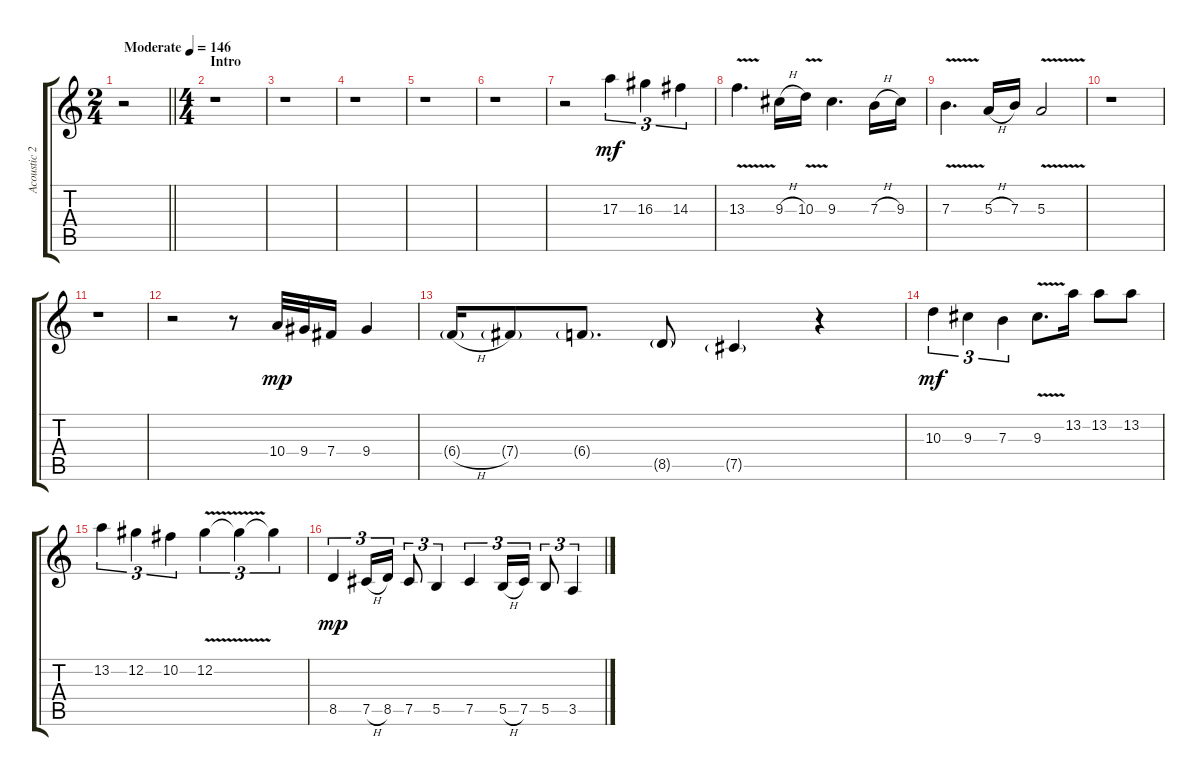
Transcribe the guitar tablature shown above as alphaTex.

\track ("Acoustic 2 " "Acoustic 2") {instrument acousticguitarnylon}
\staff {score tabs}
\tuning (Db4 Ab3 E3 B2 Gb2 Db2) {hide}
\ts (2 4)
\tempo (146 "Moderate")
\clef g2
\barLineRight lightlight
\ks c
r.2{dy mf instrument acousticguitarnylon} |
\ts (4 4)
\section ("" "Intro")
r.1 |
r.1 |
r.1 |
r.1 |
r.1 |
r.2 17.3.4{tu (3 2)} 16.3.4{tu (3 2)} 14.3.4{tu (3 2)} |
13.3{v}.4{d} 9.3{h}.16 10.3{v}.16 9.3.4{d} 7.3{h}.16 9.3.16 |
7.3{v}.4{d} 5.3{h}.16 7.3.16 5.3{v}.2 |
r.1 |
r.1 |
r.2 r.8 10.4.32{dy mp} 9.4.32 7.4.16 9.4.4 |
6.4{h g}.16 7.4{g}.8 6.4{g}.8{d} 8.5{g}.8 7.5{g}.4 r.4 |
10.3.4{tu (3 2) dy mf} 9.3.4{tu (3 2)} 7.3.4{tu (3 2)} 9.3{v}.8{d} 13.2.16 13.2.8 13.2.8 |
13.2.4{tu (3 2)} 12.2.4{tu (3 2)} 10.2.4{tu (3 2)} 12.2{v}.4{tu (3 2)} 12.2{t}.4{tu (3 2)} 12.2{t}.4{tu (3 2)} |
8.5.4{tu (3 2) dy mp} 7.5{h}.16{tu (3 2)} 8.5.16{tu (3 2)} 7.5.8{tu (3 2)} 5.5.4{tu (3 2)} 7.5.4{tu (3 2)} 5.5{h}.16{tu (3 2)} 7.5.16{tu (3 2)} 5.5.8{tu (3 2)} 3.5.4{tu (3 2)}
